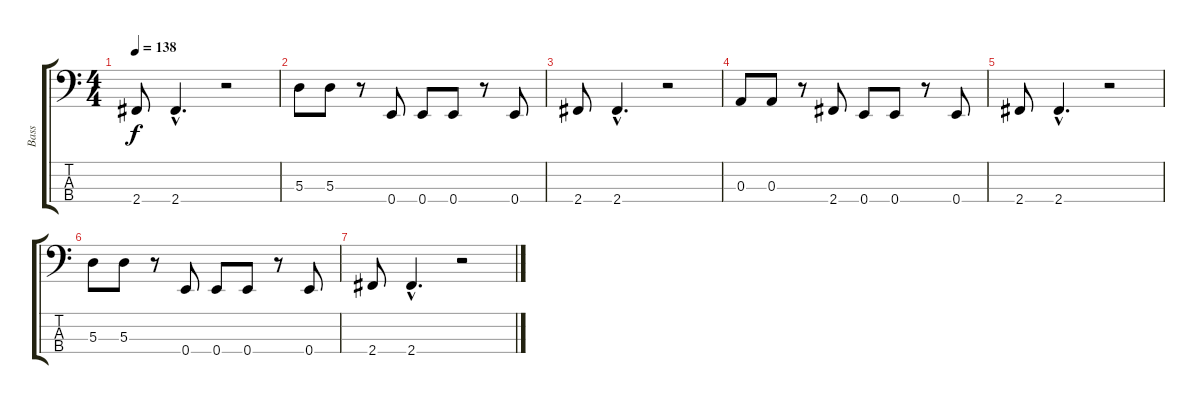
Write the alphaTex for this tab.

\track ("Bass" "Bass") {instrument electricbassfinger}
\staff {score tabs}
\tuning (G2 D2 A1 E1) {hide}
\ts (4 4)
\tempo 138
\clef f4
\ks c
2.4.8{dy f} 2.4{hac}.4{d} r.2 |
5.3.8 5.3.8 r.8 0.4.8 0.4.8 0.4.8 r.8 0.4.8 |
2.4.8{volume 7} 2.4{hac}.4{d} r.2 |
0.3.8 0.3.8 r.8 2.4.8 0.4.8 0.4.8 r.8 0.4.8 |
2.4.8 2.4{hac}.4{d} r.2{volume 0} |
5.3.8 5.3.8 r.8 0.4.8 0.4.8 0.4.8 r.8 0.4.8 |
2.4.8 2.4{hac}.4{d} r.2
